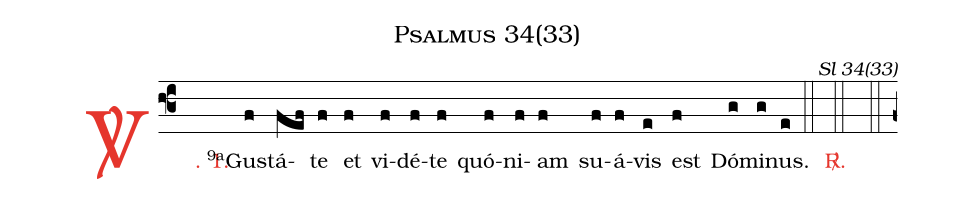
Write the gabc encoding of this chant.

name: Psalmus 34(33);
commentary: Sl 34(33);
%%
(f3)

<c><sp>V/</sp>. 1.</c>() <v>\VSup{9a}</v>Gus(f)tá(fef)te(f) et(f) vi(f)dé(f)te(f) quó(f)ni(f)am(f) su(f)á(f)vis(e) est(f) Dó(g)mi(g)nus.(e)

(::)

<c><sp>R/</sp>.</c>(::)

(::)

(f+)
